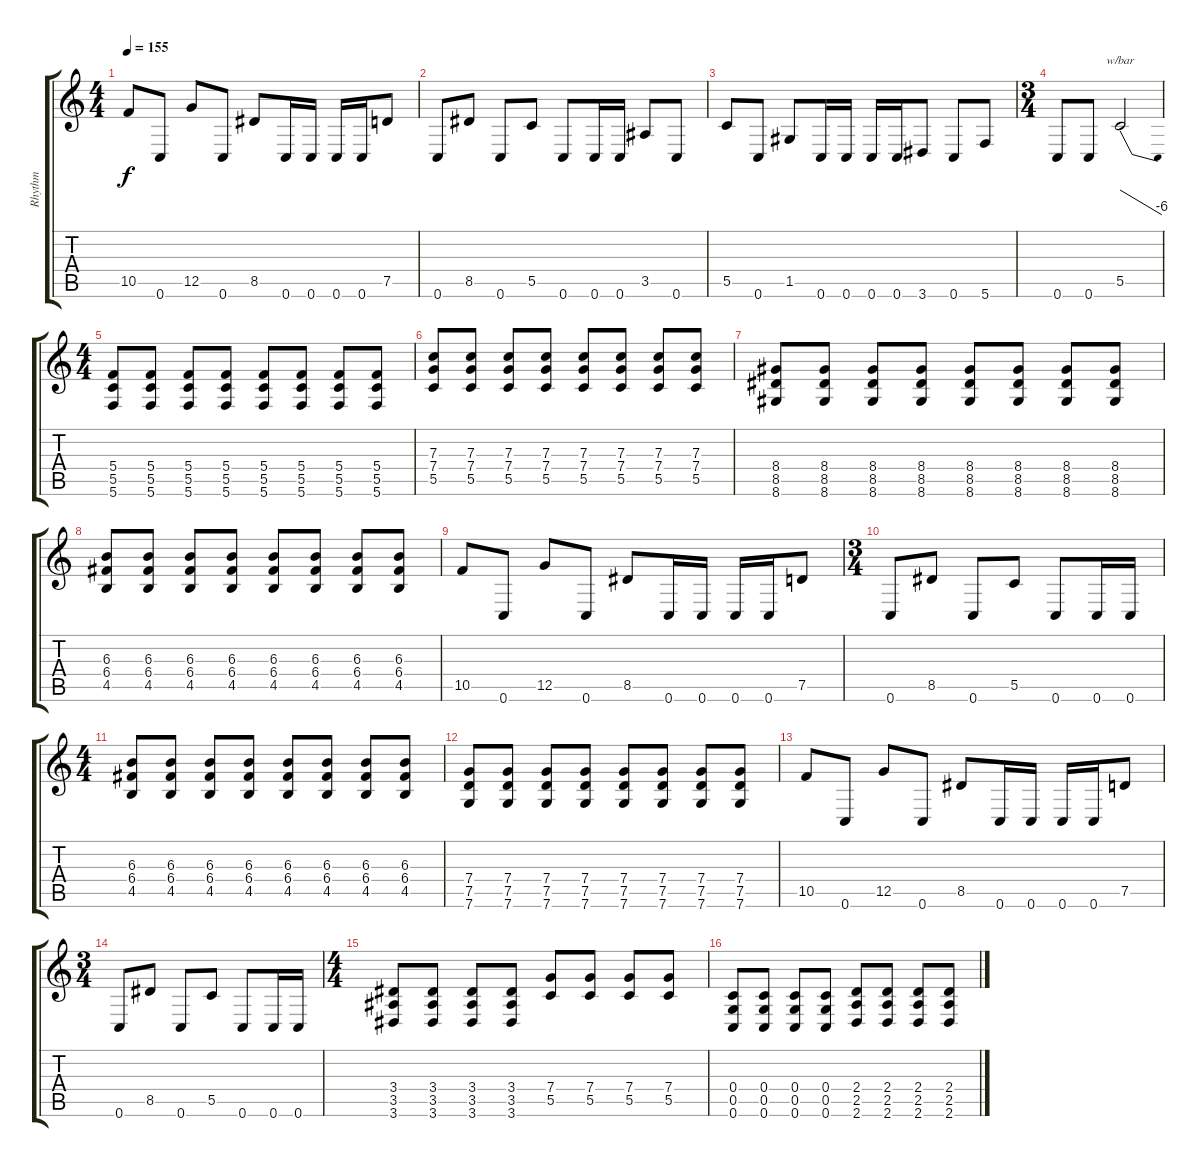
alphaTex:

\track ("Rhythm" "Rhythm") {instrument distortionguitar}
\staff {score tabs}
\tuning (D4 A3 F3 C3 G2 C2) {hide}
\ts (4 4)
\tempo 155
\clef g2
\ks c
10.5.8{dy f balance 0} 0.6.8 12.5.8 0.6.8 8.5.8 0.6.16 0.6.16 0.6.16 0.6.16 7.5.8 |
0.6.8 8.5.8 0.6.8 5.5.8 0.6.8 0.6.16 0.6.16 3.5.8 0.6.8 |
5.5.8 0.6.8 1.5.8 0.6.16 0.6.16 0.6.16 0.6.16 3.6.8 0.6.8 5.6.8 |
\ts (3 4)
0.6.8 0.6.8 5.5.2{tbe (dive default 0 0 60 -24)} |
\ts (4 4)
(5.4 5.5 5.6).8 (5.4 5.5 5.6).8 (5.4 5.5 5.6).8 (5.4 5.5 5.6).8 (5.4 5.5 5.6).8 (5.4 5.5 5.6).8 (5.4 5.5 5.6).8 (5.4 5.5 5.6).8 |
(7.3 7.4 5.5).8 (7.3 7.4 5.5).8 (7.3 7.4 5.5).8 (7.3 7.4 5.5).8 (7.3 7.4 5.5).8 (7.3 7.4 5.5).8 (7.3 7.4 5.5).8 (7.3 7.4 5.5).8 |
(8.4 8.5 8.6).8 (8.4 8.5 8.6).8 (8.4 8.5 8.6).8 (8.4 8.5 8.6).8 (8.4 8.5 8.6).8 (8.4 8.5 8.6).8 (8.4 8.5 8.6).8 (8.4 8.5 8.6).8 |
(6.3 6.4 4.5).8 (6.3 6.4 4.5).8 (6.3 6.4 4.5).8 (6.3 6.4 4.5).8 (6.3 6.4 4.5).8 (6.3 6.4 4.5).8 (6.3 6.4 4.5).8 (6.3 6.4 4.5).8 |
10.5.8 0.6.8 12.5.8 0.6.8 8.5.8 0.6.16 0.6.16 0.6.16 0.6.16 7.5.8 |
\ts (3 4)
0.6.8 8.5.8 0.6.8 5.5.8 0.6.8 0.6.16 0.6.16 |
\ts (4 4)
(6.3 6.4 4.5).8 (6.3 6.4 4.5).8 (6.3 6.4 4.5).8 (6.3 6.4 4.5).8 (6.3 6.4 4.5).8 (6.3 6.4 4.5).8 (6.3 6.4 4.5).8 (6.3 6.4 4.5).8 |
(7.4 7.5 7.6).8 (7.4 7.5 7.6).8 (7.4 7.5 7.6).8 (7.4 7.5 7.6).8 (7.4 7.5 7.6).8 (7.4 7.5 7.6).8 (7.4 7.5 7.6).8 (7.4 7.5 7.6).8 |
10.5.8 0.6.8 12.5.8 0.6.8 8.5.8 0.6.16 0.6.16 0.6.16 0.6.16 7.5.8 |
\ts (3 4)
0.6.8 8.5.8 0.6.8 5.5.8 0.6.8 0.6.16 0.6.16 |
\ts (4 4)
(3.4 3.5 3.6).8 (3.4 3.5 3.6).8 (3.4 3.5 3.6).8 (3.4 3.5 3.6).8 (7.4 5.5).8 (7.4 5.5).8 (7.4 5.5).8 (7.4 5.5).8 |
(0.4 0.5 0.6).8 (0.4 0.5 0.6).8 (0.4 0.5 0.6).8 (0.4 0.5 0.6).8 (2.4 2.5 2.6).8 (2.4 2.5 2.6).8 (2.4 2.5 2.6).8 (2.4 2.5 2.6).8
